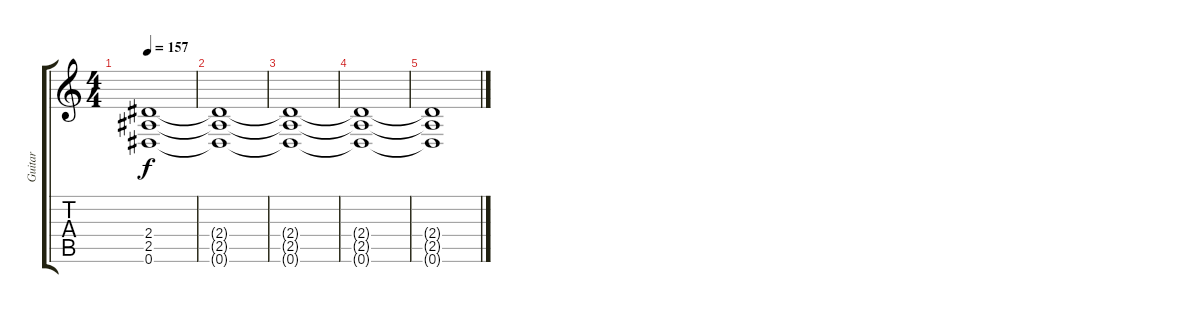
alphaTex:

\track ("Guitar" "Guitar") {instrument distortionguitar}
\staff {score tabs}
\tuning (Eb4 Bb3 Gb3 Db3 Ab2 Eb2) {hide}
\ts (4 4)
\tempo 157
\clef g2
\ks c
(2.4{t} 2.5{t} 0.6{t}).1{dy f} |
(2.4{t} 2.5{t} 0.6{t}).1 |
(2.4{t} 2.5{t} 0.6{t}).1 |
(2.4{t} 2.5{t} 0.6{t}).1 |
(2.4{t} 2.5{t} 0.6{t}).1
